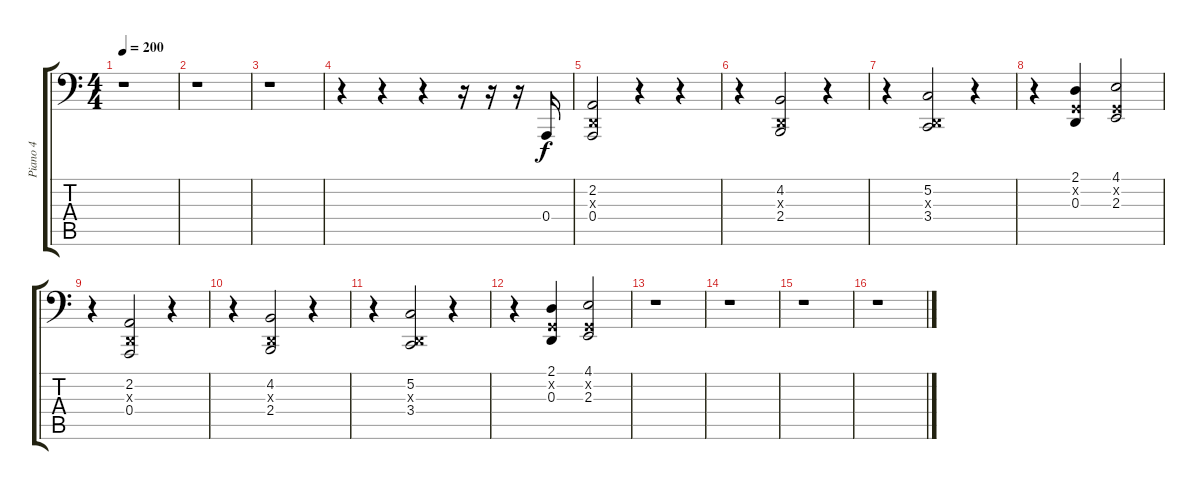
\track ("Piano 4" "Piano 4") {instrument acousticgrandpiano}
\staff {score tabs}
\tuning (C3 G2 D2 A1 E1 B0) {hide}
\ts (4 4)
\tempo 200
\clef f4
\ks c
r.1{dy f} |
r.1 |
r.1 |
r.4 r.4 r.4 r.16 r.16 r.16 0.4.16 |
(2.2 0.3{x} 0.4).2 r.4 r.4 |
r.4 (4.2 0.3{x} 2.4).2 r.4 |
r.4 (5.2 0.3{x} 3.4).2 r.4 |
r.4 (2.1 0.2{x} 0.3).4 (4.1 0.2{x} 2.3).2 |
r.4 (2.2 0.3{x} 0.4).2 r.4 |
r.4 (4.2 0.3{x} 2.4).2 r.4 |
r.4 (5.2 0.3{x} 3.4).2 r.4 |
r.4 (2.1 0.2{x} 0.3).4 (4.1 0.2{x} 2.3).2 |
r.1 |
r.1 |
r.1 |
r.1
